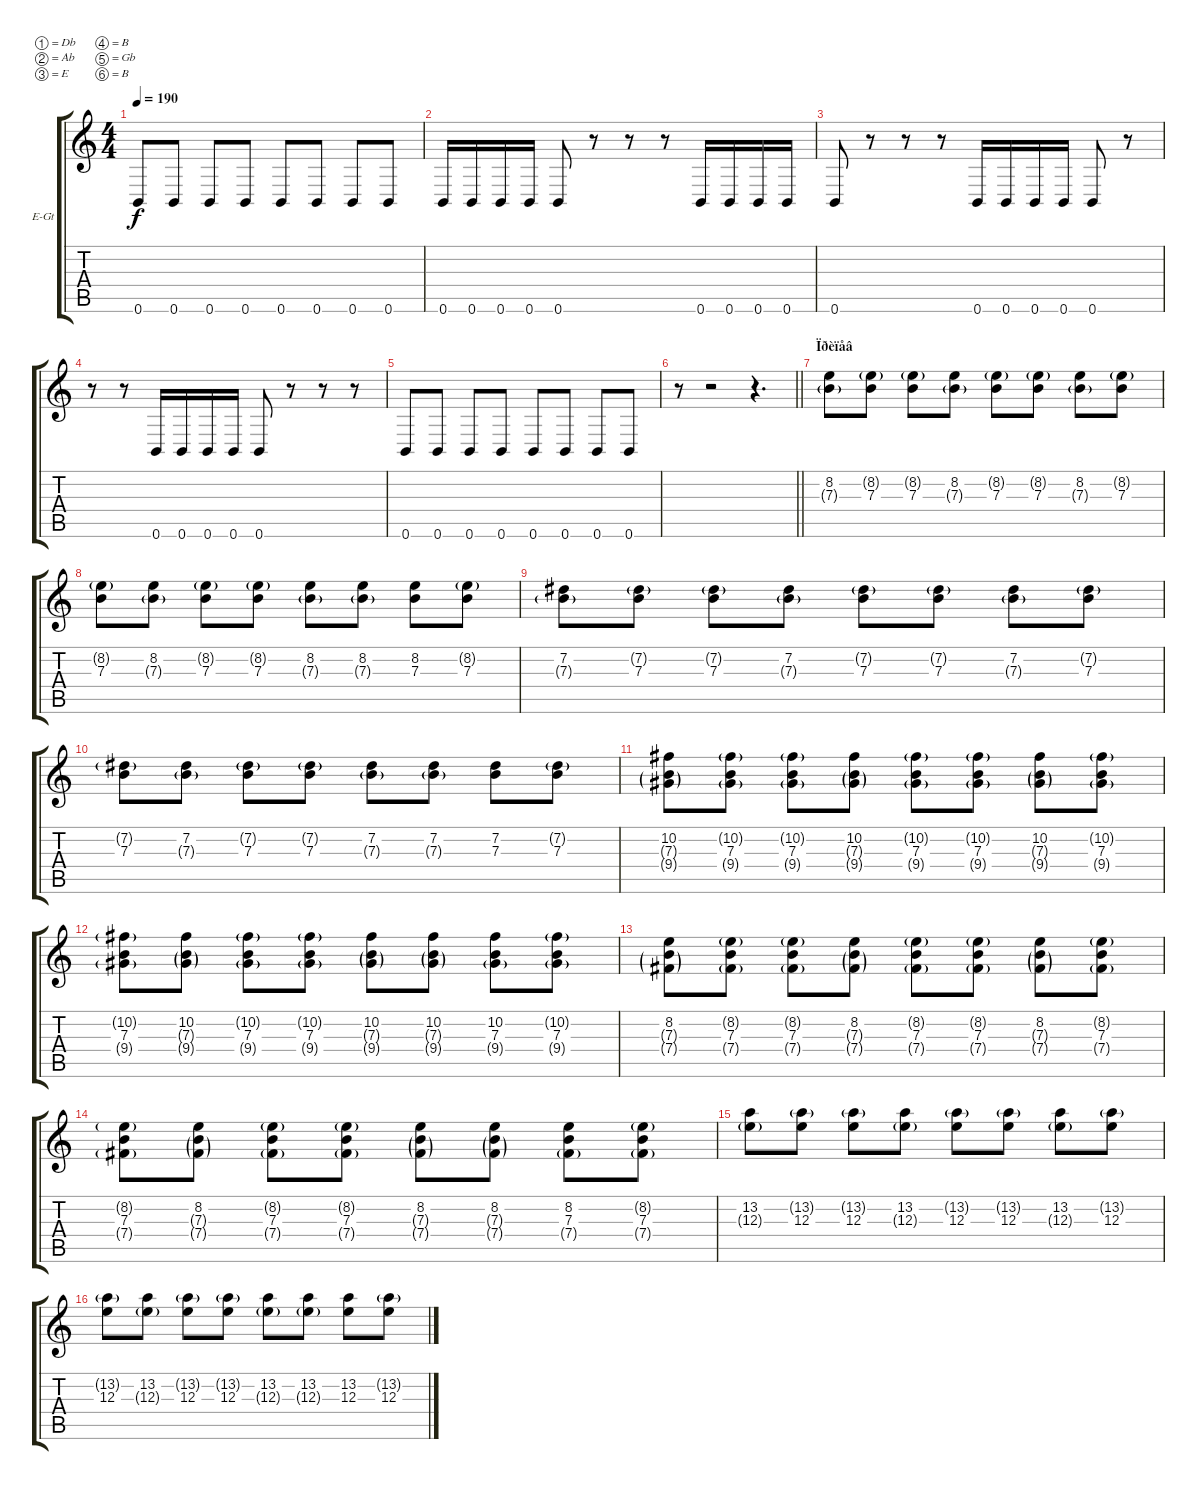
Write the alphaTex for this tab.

\bracketExtendMode groupsimilarinstruments
\firstSystemTrackNameOrientation horizontal
\otherSystemsTrackNameOrientation horizontal
\track ("Taras" "E-Gt") {instrument overdrivenguitar}
\staff {score tabs}
\tuning (Db4 Ab3 E3 B2 Gb2 B1)
\ts (4 4)
\tempo 190
\clef g2
\ks c
0.6.8{dy f} 0.6.8 0.6.8 0.6.8 0.6.8 0.6.8 0.6.8 0.6.8 |
0.6.16 0.6.16 0.6.16 0.6.16 0.6.8 r.8 r.8 r.8 0.6.16 0.6.16 0.6.16 0.6.16 |
0.6.8 r.8 r.8 r.8 0.6.16 0.6.16 0.6.16 0.6.16 0.6.8 r.8 |
r.8 r.8 0.6.16 0.6.16 0.6.16 0.6.16 0.6.8 r.8 r.8 r.8 |
0.6.8 0.6.8 0.6.8 0.6.8 0.6.8 0.6.8 0.6.8 0.6.8 |
\barLineRight lightlight
r.8 r.2 r.4{d} |
\section ("" "Ïðèïåâ")
(8.2 7.3{g}).8 (8.2{g} 7.3).8 (8.2{g} 7.3).8 (8.2 7.3{g}).8 (8.2{g} 7.3).8 (8.2{g} 7.3).8 (8.2 7.3{g}).8 (8.2{g} 7.3).8 |
(8.2{g} 7.3).8 (8.2 7.3{g}).8 (8.2{g} 7.3).8 (8.2{g} 7.3).8 (8.2 7.3{g}).8 (8.2 7.3{g}).8 (8.2 7.3).8 (8.2{g} 7.3).8 |
(7.2 7.3{g}).8 (7.2{g} 7.3).8 (7.2{g} 7.3).8 (7.2 7.3{g}).8 (7.2{g} 7.3).8 (7.2{g} 7.3).8 (7.2 7.3{g}).8 (7.2{g} 7.3).8 |
(7.2{g} 7.3).8 (7.2 7.3{g}).8 (7.2{g} 7.3).8 (7.2{g} 7.3).8 (7.2 7.3{g}).8 (7.2 7.3{g}).8 (7.2 7.3).8 (7.2{g} 7.3).8 |
(10.2 7.3{g} 9.4{g}).8 (10.2{g} 7.3 9.4{g}).8 (10.2{g} 7.3 9.4{g}).8 (10.2 7.3{g} 9.4{g}).8 (10.2{g} 7.3 9.4{g}).8 (10.2{g} 7.3 9.4{g}).8 (10.2 7.3{g} 9.4{g}).8 (10.2{g} 7.3 9.4{g}).8 |
(10.2{g} 7.3 9.4{g}).8 (10.2 7.3{g} 9.4{g}).8 (10.2{g} 7.3 9.4{g}).8 (10.2{g} 7.3 9.4{g}).8 (10.2 7.3{g} 9.4{g}).8 (10.2 7.3{g} 9.4{g}).8 (10.2 7.3 9.4{g}).8 (10.2{g} 7.3 9.4{g}).8 |
(8.2 7.3{g} 7.4{g}).8 (8.2{g} 7.3 7.4{g}).8 (8.2{g} 7.3 7.4{g}).8 (8.2 7.3{g} 7.4{g}).8 (8.2{g} 7.3 7.4{g}).8 (8.2{g} 7.3 7.4{g}).8 (8.2 7.3{g} 7.4{g}).8 (8.2{g} 7.3 7.4{g}).8 |
(8.2{g} 7.3 7.4{g}).8 (8.2 7.3{g} 7.4{g}).8 (8.2{g} 7.3 7.4{g}).8 (8.2{g} 7.3 7.4{g}).8 (8.2 7.3{g} 7.4{g}).8 (8.2 7.3{g} 7.4{g}).8 (8.2 7.3 7.4{g}).8 (8.2{g} 7.3 7.4{g}).8 |
(13.2 12.3{g}).8 (13.2{g} 12.3).8 (13.2{g} 12.3).8 (13.2 12.3{g}).8 (13.2{g} 12.3).8 (13.2{g} 12.3).8 (13.2 12.3{g}).8 (13.2{g} 12.3).8 |
(13.2{g} 12.3).8 (13.2 12.3{g}).8 (13.2{g} 12.3).8 (13.2{g} 12.3).8 (13.2 12.3{g}).8 (13.2 12.3{g}).8 (13.2 12.3).8 (13.2{g} 12.3).8
